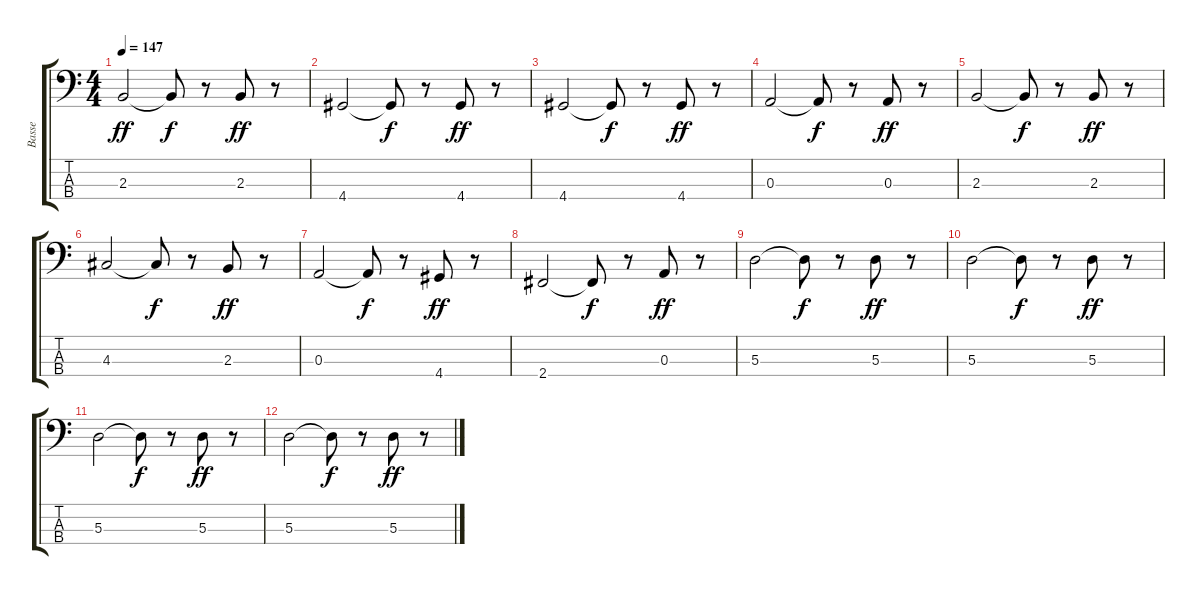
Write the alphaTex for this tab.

\track ("Basse" "Basse") {instrument electricbassfinger}
\staff {score tabs}
\tuning (G2 D2 A1 E1) {hide}
\ts (4 4)
\tempo 147
\clef f4
\ks c
2.3.2{dy ff} 2.3{t}.8{dy f} r.8 2.3.8{dy ff} r.8 |
4.4.2 4.4{t}.8{dy f} r.8 4.4.8{dy ff} r.8 |
4.4.2 4.4{t}.8{dy f} r.8 4.4.8{dy ff} r.8 |
0.3.2 0.3{t}.8{dy f} r.8 0.3.8{dy ff} r.8 |
2.3.2 2.3{t}.8{dy f} r.8 2.3.8{dy ff} r.8 |
4.3.2 4.3{t}.8{dy f} r.8 2.3.8{dy ff} r.8 |
0.3.2 0.3{t}.8{dy f} r.8 4.4.8{dy ff} r.8 |
2.4.2 2.4{t}.8{dy f} r.8 0.3.8{dy ff} r.8 |
5.3.2 5.3{t}.8{dy f} r.8 5.3.8{dy ff} r.8 |
5.3.2 5.3{t}.8{dy f} r.8 5.3.8{dy ff} r.8 |
5.3.2 5.3{t}.8{dy f} r.8 5.3.8{dy ff} r.8 |
5.3.2 5.3{t}.8{dy f} r.8 5.3.8{dy ff} r.8
